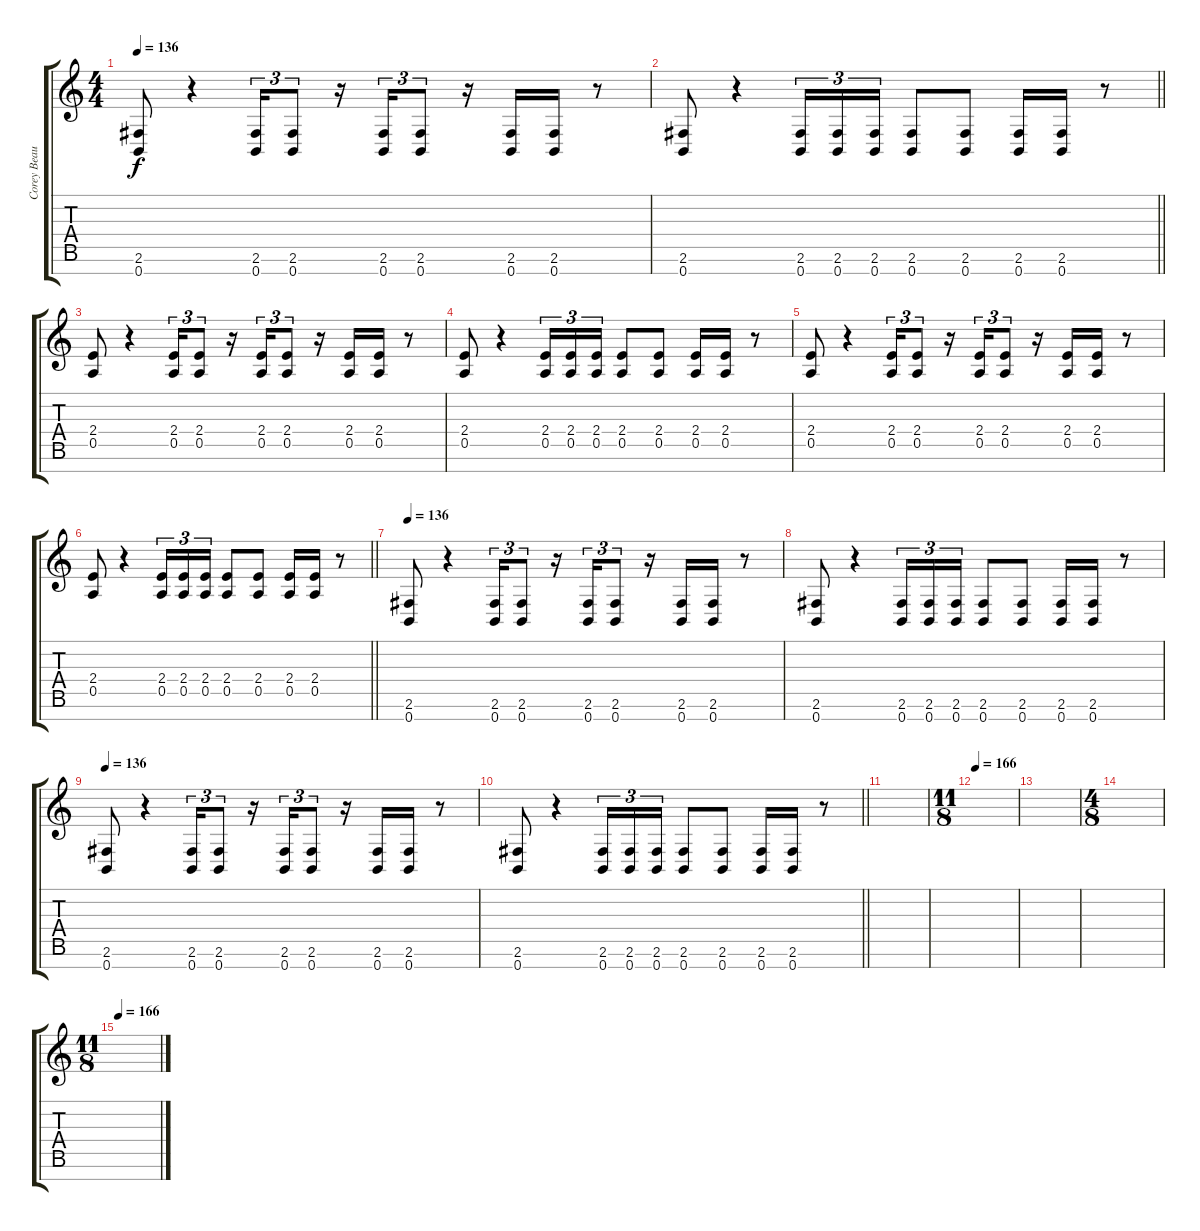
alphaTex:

\track ("Corey Beaulieu Lead" "Corey Beau") {instrument distortionguitar}
\staff {score tabs}
\tuning (E4 B3 G3 D3 A2 E2 B1) {hide}
\ts (4 4)
\tempo 136
\clef g2
\ks c
(2.6 0.7).8{dy f} r.4 (2.6 0.7).16{tu (3 2)} (2.6 0.7).8{tu (3 2)} r.16 (2.6 0.7).16{tu (3 2)} (2.6 0.7).8{tu (3 2)} r.16 (2.6 0.7).16 (2.6 0.7).16 r.8 |
\barLineRight lightlight
(2.6 0.7).8 r.4 (2.6 0.7).16{tu (3 2)} (2.6 0.7).16{tu (3 2)} (2.6 0.7).16{tu (3 2)} (2.6 0.7).8 (2.6 0.7).8 (2.6 0.7).16 (2.6 0.7).16 r.8 |
\section ("" "")
(2.4 0.5).8 r.4 (2.4 0.5).16{tu (3 2)} (2.4 0.5).8{tu (3 2)} r.16 (2.4 0.5).16{tu (3 2)} (2.4 0.5).8{tu (3 2)} r.16 (2.4 0.5).16 (2.4 0.5).16 r.8 |
(2.4 0.5).8 r.4 (2.4 0.5).16{tu (3 2)} (2.4 0.5).16{tu (3 2)} (2.4 0.5).16{tu (3 2)} (2.4 0.5).8 (2.4 0.5).8 (2.4 0.5).16 (2.4 0.5).16 r.8 |
(2.4 0.5).8 r.4 (2.4 0.5).16{tu (3 2)} (2.4 0.5).8{tu (3 2)} r.16 (2.4 0.5).16{tu (3 2)} (2.4 0.5).8{tu (3 2)} r.16 (2.4 0.5).16 (2.4 0.5).16 r.8 |
\barLineRight lightlight
(2.4 0.5).8 r.4 (2.4 0.5).16{tu (3 2)} (2.4 0.5).16{tu (3 2)} (2.4 0.5).16{tu (3 2)} (2.4 0.5).8 (2.4 0.5).8 (2.4 0.5).16 (2.4 0.5).16 r.8 |
\section ("" "")
\tempo 136
(2.6 0.7).8 r.4 (2.6 0.7).16{tu (3 2)} (2.6 0.7).8{tu (3 2)} r.16 (2.6 0.7).16{tu (3 2)} (2.6 0.7).8{tu (3 2)} r.16 (2.6 0.7).16 (2.6 0.7).16 r.8 |
(2.6 0.7).8 r.4 (2.6 0.7).16{tu (3 2)} (2.6 0.7).16{tu (3 2)} (2.6 0.7).16{tu (3 2)} (2.6 0.7).8 (2.6 0.7).8 (2.6 0.7).16 (2.6 0.7).16 r.8 |
\tempo 136
(2.6 0.7).8 r.4 (2.6 0.7).16{tu (3 2)} (2.6 0.7).8{tu (3 2)} r.16 (2.6 0.7).16{tu (3 2)} (2.6 0.7).8{tu (3 2)} r.16 (2.6 0.7).16 (2.6 0.7).16 r.8 |
\barLineRight lightlight
(2.6 0.7).8 r.4 (2.6 0.7).16{tu (3 2)} (2.6 0.7).16{tu (3 2)} (2.6 0.7).16{tu (3 2)} (2.6 0.7).8 (2.6 0.7).8 (2.6 0.7).16 (2.6 0.7).16 r.8 |
\section ("" "")
|
\ts (11 8)
\tempo 166
|
|
\ts (4 8)
|
\ts (11 8)
\tempo 166
